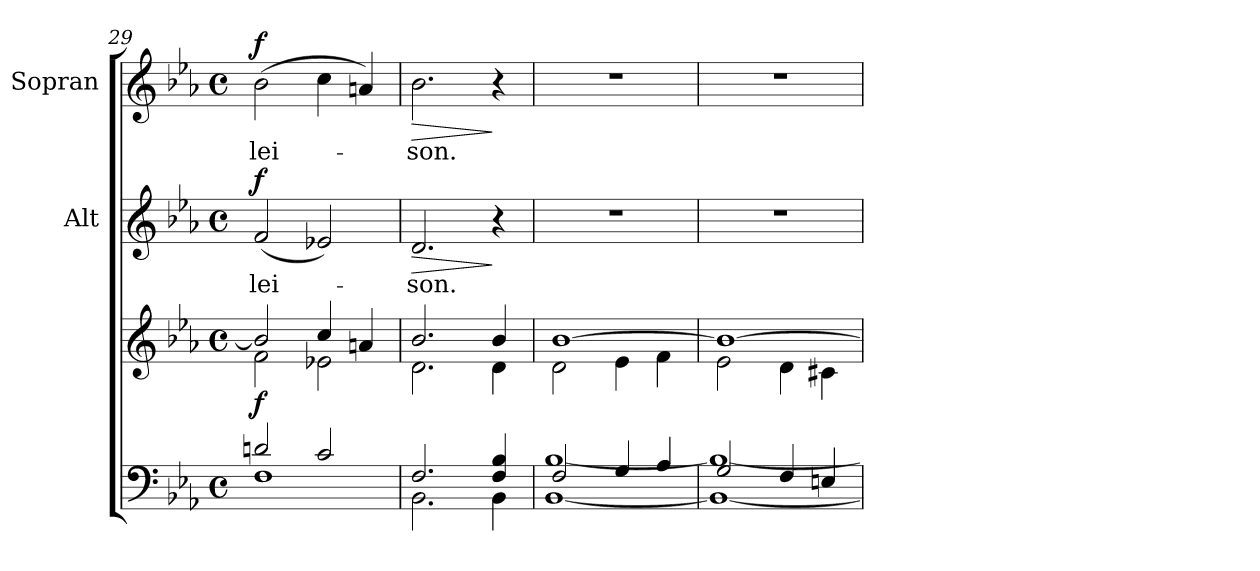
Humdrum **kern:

**kern	**kern	**dynam	**kern	**text	**dynam	**kern	**text	**dynam
*part3	*part3	*part3	*part2	*part2	*part2	*part1	*part1	*part1
*staff4	*staff3	*staff3/4	*staff2	*staff2	*staff2	*staff1	*staff1	*staff1
*	*	*	*I"Alt	*	*	*I"Sopran	*	*
*	*	*	*I'A.	*	*	*I'S.	*	*
*clefF4	*clefG2	*	*clefG2	*	*	*clefG2	*	*
*k[b-e-a-]	*k[b-e-a-]	*	*k[b-e-a-]	*	*	*k[b-e-a-]	*	*
*E-:	*E-:	*	*E-:	*	*	*E-:	*	*
*M4/4	*M4/4	*	*M4/4	*	*	*M4/4	*	*
*met(c)	*met(c)	*	*met(c)	*	*	*met(c)	*	*
=29	=29	=29	=29	=29	=29	=29	=29	=29
*^	*^	*	*	*	*	*	*	*
!	!	!	!	!LO:DY:b	!	!LO:LY:b	!LO:DY:a	!	!LO:LY:b	!LO:DY:a
2dn/	1F	2b-/]	2f\	f	(<2f/	-lei-	f	(>2b-\	-lei-	f
2c/	.	4cc/	2e-X\	.	2e-X/)	.	.	4cc\	.	.
.	.	4an/	.	.	.	.	.	4an/)	.	.
!!LO:LB:g=z
=30	=30	=30	=30	=30	=30	=30	=30	=30	=30	=30
!	!	!	!	!	!	!LO:LY:b	!LO:HP:b	!	!LO:LY:b	!LO:HP:b
2.F/	2.BB-\	2.b-/	2.d\	.	2.d/	-son.	>	2.b-\	-son.	>
4F/ 4B-/	4BB-\	4b-/	4d\	.	4r	.	]	4r	.	]
=31	=31	=31	=31	=31	=31	=31	=31	=31	=31	=31
2F/	[<1BB- [>1B-	[>1b-	2d\	.	1r	.	.	1r	.	.
4G/	.	.	4e-\	.	.	.	.	.	.	.
4A-/	.	.	4f\	.	.	.	.	.	.	.
=32	=32	=32	=32	=32	=32	=32	=32	=32	=32	=32
2G/	1BB-_ 1B-_	1b-_	2e-\	.	1r	.	.	1r	.	.
4F/	.	.	4d\	.	.	.	.	.	.	.
4En/	.	.	4c#X\	.	.	.	.	.	.	.
*v	*v	*	*	*	*	*	*	*	*	*
*	*v	*v	*	*	*	*	*	*	*
=	=	=	=	=	=	=	=	=
*-	*-	*-	*-	*-	*-	*-	*-	*-
